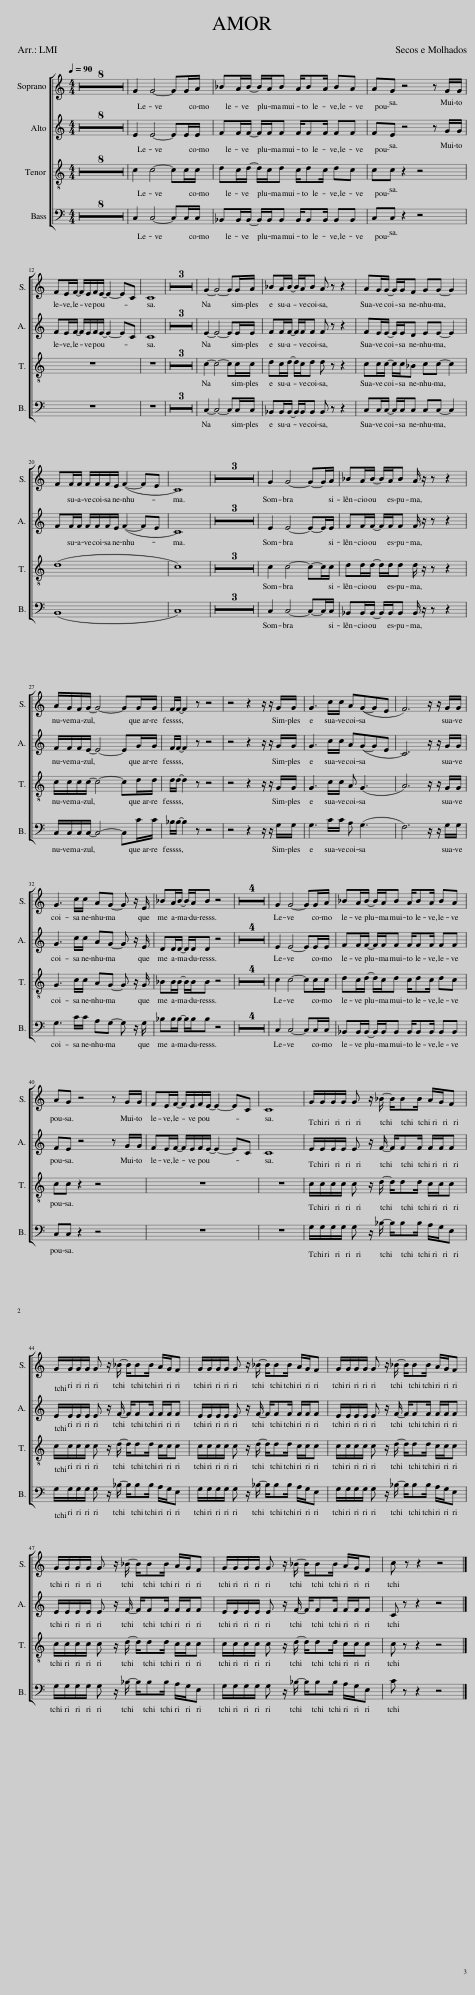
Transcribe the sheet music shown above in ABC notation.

X:1
%%score [ 1 2 3 4 ]
L:1/8
Q:1/4=90
M:4/4
I:linebreak $
K:C
V:1 treble
V:2 treble
V:3 treble-8
V:4 bass
V:1
 z8 | z8 | z8 | z8 | z8 | %5
 z8 | z8 | z8 | G2 G4- GG/A/ | _BA/B/- B/A/B A/BA/ BA | %10
 AG z4 z G/G/ |$ FE/F/- F/E/F/E/- E2- EC | C8 | z8 | z8 | %15
 z8 | G2- G4- GG/A/ | _BA/B/- B/A/B A z z2 | AG/G/- G/G/F GG- G2 |$ FF/F/ F/F/F/E/ (F2- FE | %20
 C8) | z8 | z8 | z8 | G2 G4- G-G/A/ | %25
 _BA/B/- B/A/B A/ z/ z z2 |$ A/G/F/G/- G4- GG/G/ | F/F/- F2 z z4 | z4 z2 z/ z/ G/G/ | G3 c/c/ A(G-GE | %30
 F6) z/ z/ G/G/ |$ G3 c/c/ AG- G z/ E/ | _BA/B/- B/A/B z4 | z8 | z8 | %35
 z8 | z8 | G2 G4- GG/A/ | _BA/B/- B/A/B A/BA/ BA |$ AG z4 z G/G/ | %40
 FE/F/- F/E/F/E/- E2- EC | C8 | G/G/G/G/ G z/ _B/- B/BB/ A/G/F |$ G/G/G/G/ G z/ _B/- B/BB/ A/G/F | G/G/G/G/ G z/ _B/- B/BB/ A/G/F | %45
 G/G/G/G/ G z/ _B/- B/BB/ A/G/F |$ G/G/G/G/ G z/ _B/- B/BB/ A/G/F | G/G/G/G/ G z/ _B/- B/BB/ A/G/F | c z z2 z4 |] %49
V:2
 z8 | z8 | z8 | z8 | z8 | %5
 z8 | z8 | z8 | E2 E4- EE/E/ | FF/F/- F/F/F F/FF/ FF | %10
 FE z4 z G/G/ |$ FE/F/- F/E/F/E/- E2- EC | C8 | z8 | z8 | %15
 z8 | E2- E4- EE/E/ | FF/F/- F/F/F F z z2 | FE/E/- E/E/D EE- E2 |$ FF/F/ F/F/F/E/ (F2- FE | %20
 C8) | z8 | z8 | z8 | E2 E4- E-E/E/ | %25
 FF/F/- F/F/F F/ z/ z z2 |$ F/F/F/E/- E4- EG/G/ | F/F/- F2 z z4 | z4 z2 z/ z/ G/G/ | G3 c/c/ A(G-GE | %30
 C6) z/ z/ G/G/ |$ G3 c/c/ AG- G z/ E/ | DD/D/- D/D/D z4 | z8 | z8 | %35
 z8 | z8 | E2 E4- EE/E/ | FF/F/- F/F/F F/FF/ FF |$ FE z4 z G/G/ | %40
 FE/F/- F/E/F/E/- E2- EC | C8 | E/E/E/E/ E z/ F/- F/FF/ F/F/F |$ E/E/E/E/ E z/ F/- F/FF/ F/F/F | E/E/E/E/ E z/ F/- F/FF/ F/F/F | %45
 E/E/E/E/ E z/ F/- F/FF/ F/F/F |$ E/E/E/E/ E z/ F/- F/FF/ F/F/F | E/E/E/E/ E z/ F/- F/FF/ F/F/F | C z z2 z4 |] %49
V:3
 z8 | z8 | z8 | z8 | z8 | %5
 z8 | z8 | z8 | c2 c4- cc/c/ | dc/d/- d/c/d c/dc/ dc | %10
 cc z2 z4 |$ z8 | z8 | z8 | z8 | %15
 z8 | c2- c4- cc/c/ | dc/d/- d/c/d d z z2 | cc/c/- c/c/_B cc- c2 |$ (d8 | %20
 c8) | z8 | z8 | z8 | c2 c4- c-c/c/ | %25
 dd/d/- d/d/d d/ z/ z z2 |$ c/c/c/c/- c4- cd/d/ | d/d/- d2 z z4 | z4 z2 z/ z/ G/G/ | G3 c/c/ A (G3 | %30
 A6) z/ z/ G/G/ |$ G3 c/c/ AG- G z/ G/ | _BB/B/- B/B/B z4 | z8 | z8 | %35
 z8 | z8 | c2 c4- cc/c/ | dc/d/- d/c/d c/dc/ dc |$ cc z2 z4 | %40
 z8 | z8 | c/c/c/c/ c z/ d/- d/dd/ c/c/c |$ c/c/c/c/ c z/ d/- d/dd/ c/c/c | c/c/c/c/ c z/ d/- d/dd/ c/c/c | %45
 c/c/c/c/ c z/ d/- d/dd/ c/c/c |$ c/c/c/c/ c z/ d/- d/dd/ c/c/c | c/c/c/c/ c z/ d/- d/dd/ c/c/c | c z z2 z4 |] %49
V:4
 z8 | z8 | z8 | z8 | z8 | %5
 z8 | z8 | z8 | C,2 C,4- C,C,/C,/ | _B,,B,,/B,,/- B,,/B,,/B,, B,,/B,,B,,/ B,,B,, | %10
 C,C, z2 z4 |$ z8 | z8 | z8 | z8 | %15
 z8 | C,2- C,4- C,C,/C,/ | _B,,B,,/B,,/- B,,/B,,/B,, B,, z z2 | C,C,/C,/- C,/C,/C, C,C,- C,2 |$ (B,,8 | %20
 C,8) | z8 | z8 | z8 | C,2 C,4- C,-C,/C,/ | %25
 _B,,B,,/B,,/- B,,/B,,/B,, B,,/ z/ z z2 |$ C,/C,/C,/C,/- C,4- C,C/C/ | _B,/B,/- B,2 z z4 | z4 z2 z/ z/ G,/G,/ | G,3 C/C/ A, (G,3 | %30
 F,6) z/ z/ G,/G,/ |$ G,3 C/C/ A,G,- G, z/ G,/ | _B,B,/B,/- B,/B,/B, z4 | z8 | z8 | %35
 z8 | z8 | C,2 C,4- C,C,/C,/ | _B,,B,,/B,,/- B,,/B,,/B,, B,,/B,,B,,/ B,,B,, |$ C,C, z2 z4 | %40
 z8 | z8 | G,/G,/G,/G,/ G, z/ _B,/- B,/B,B,/ A,/G,/E, |$ G,/G,/G,/G,/ G, z/ _B,/- B,/B,B,/ A,/G,/E, | G,/G,/G,/G,/ G, z/ _B,/- B,/B,B,/ A,/G,/E, | %45
 G,/G,/G,/G,/ G, z/ _B,/- B,/B,B,/ A,/G,/E, |$ G,/G,/G,/G,/ G, z/ _B,/- B,/B,B,/ A,/G,/E, | G,/G,/G,/G,/ G, z/ _B,/- B,/B,B,/ A,/G,/E, | C z z2 z4 |] %49
